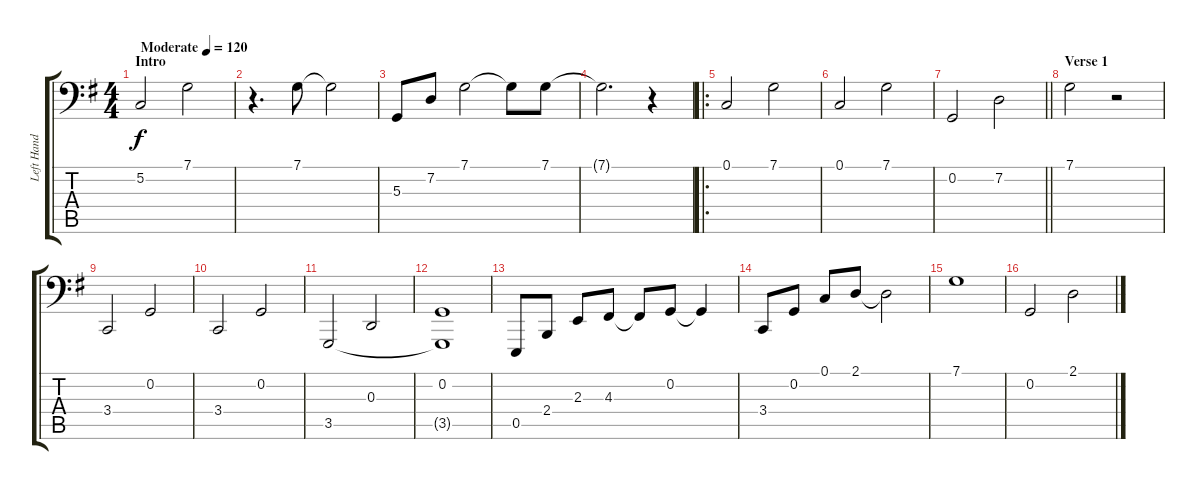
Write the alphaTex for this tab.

\track ("Left Hand Piano" "Left Hand ") {instrument acousticgrandpiano}
\staff {score tabs}
\tuning (C3 G2 D2 A1 E1 B0) {hide}
\ts (4 4)
\section ("" "Intro")
\tempo (120 "Moderate")
\clef f4
\ks g
5.2.2{dy f instrument acousticgrandpiano} 7.1.2 |
r.4{d} 7.1.8 7.1{t}.2 |
5.3.8 7.2.8 7.1.2 7.1{t}.8 7.1.8 |
7.1{t}.2{d} r.4 |
\ro
0.1.2 7.1.2 |
0.1.2 7.1.2 |
\barLineRight lightlight
0.2.2 7.2.2 |
\section ("" "Verse 1")
7.1.2 r.2 |
3.4.2 0.2.2 |
3.4.2 0.2.2 |
3.5.2 0.3.2 |
(0.2 3.5{t}).1 |
0.5.8 2.4.8 2.3.8 4.3.8 4.3{t}.8 0.2.8 0.2{t}.4 |
3.4.8 0.2.8 0.1.8 2.1.8 2.1{t}.2 |
7.1.1 |
0.2.2 2.1.2
